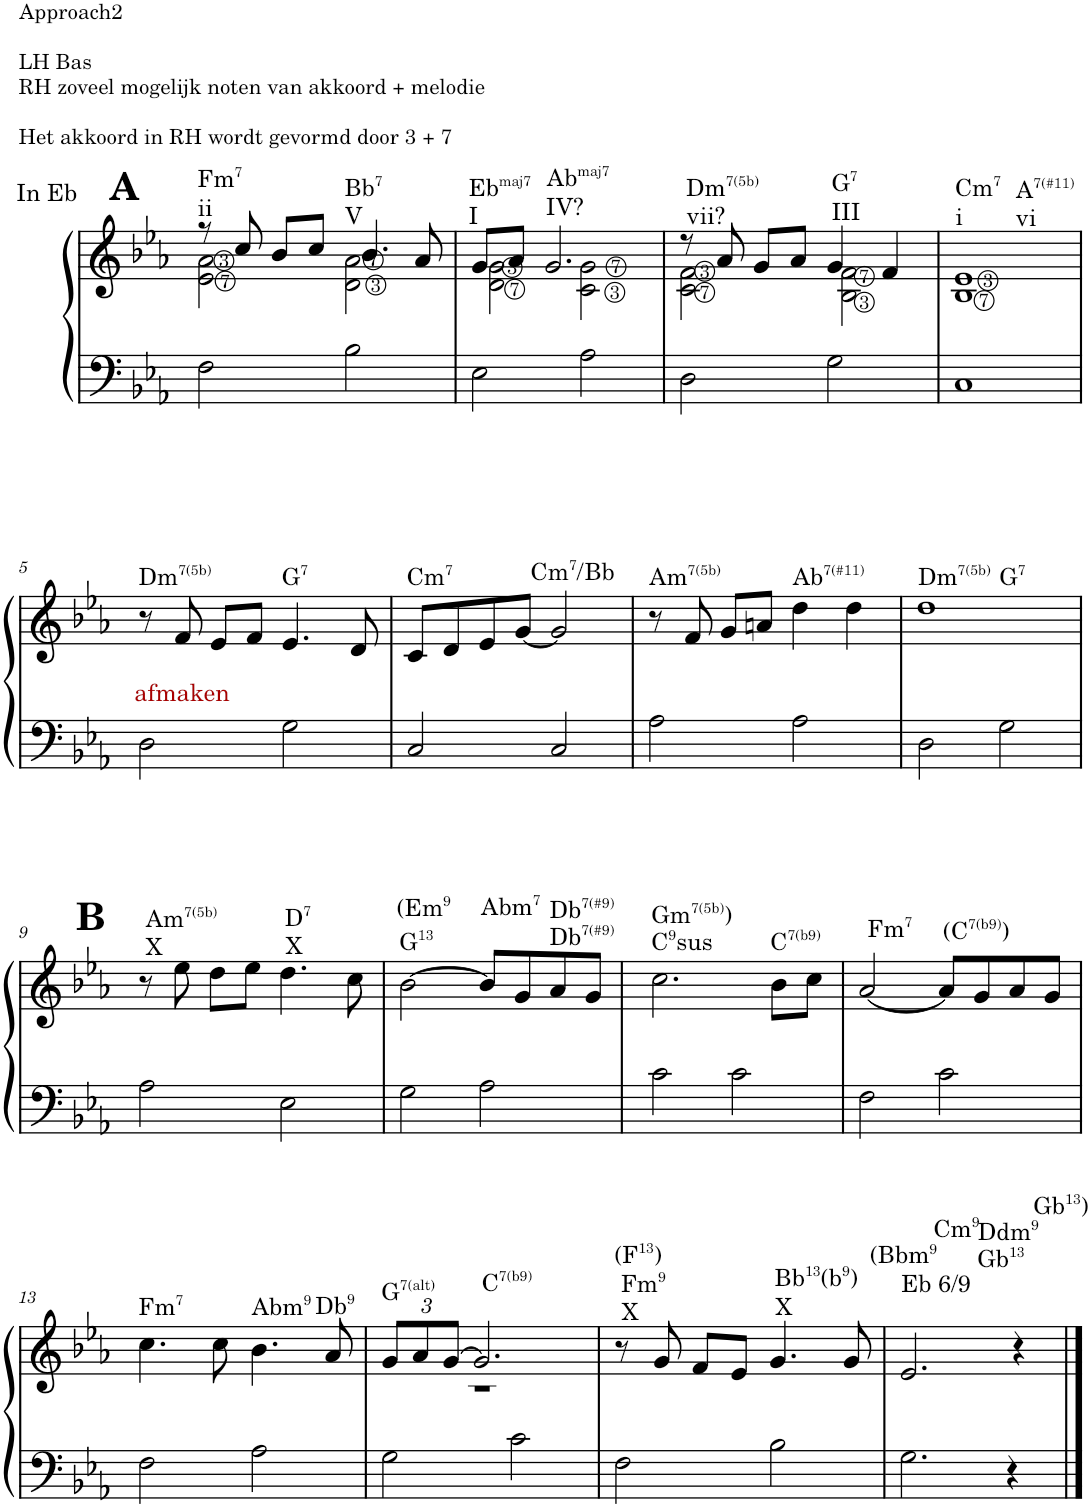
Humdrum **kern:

**kern	**kern
*part1	*part1
*staff2	*staff1
*I"Piano	*
*I'Pno.	*
!!LO:PB:g=z
*clefF4	*clefG2
*k[b-e-a-]	*k[b-e-a-]
*M4/4	*M4/4
=1	=1
*	*^
!	!LO:TX:a:t=Fm	!
!	!LO:TX:a:t=7	!
!	!LO:TX:a:t=ii	!
!	!LO:TX:a:t=In Eb	!
!	!LO:TX:a:B:t=A	!
2F\	8r	2e-\ 2a-\
.	8cc/	.
.	8b-/L	.
.	8cc/J	.
!	!LO:TX:a:t=Bb	!
!	!LO:TX:a:t=7	!
!	!LO:TX:a:t=V	!
2B-\	4.b-/	2d\ 2a-\
.	8a-/	.
=2	=2	=2
!	!LO:TX:a:t=Eb	!
!	!LO:TX:a:t=maj7	!
!	!LO:TX:a:t=I	!
2E-\	8g/L	2d\ 2g\
.	8a-/J	.
!	!LO:TX:a:t=Ab	!
!	!LO:TX:a:t=maj7	!
!	!LO:TX:a:t=IV?	!
.	2.g/	.
2A-\	.	2c\ 2g\
=3	=3	=3
!	!LO:TX:a:t=Dm	!
!	!LO:TX:a:t=7(5b)	!
!	!LO:TX:a:t=vii?	!
2D\	8r	2c\ 2f\
.	8a-/	.
.	8g/L	.
.	8a-/J	.
!	!LO:TX:a:t=G	!
!	!LO:TX:a:t=7	!
!	!LO:TX:a:t=III	!
2G\	4g/	2B-\ 2f\
.	4f/	.
=4	=4	=4
!	!LO:TX:a:t=Cm	!
!	!LO:TX:a:t=7	!
!	!LO:TX:a:t=i	!
!	!LO:TX:a:t=A	!
!	!LO:TX:a:t=7(#11)	!
!	!LO:TX:a:t=vi	!
1C	1e-	1B-
!!LO:LB:g=z
=5	=5	=5
!	!LO:TX:a:t=Dm	!
!	!LO:TX:a:t=7(5b)	!
!LO:TX:a:color=#AA0000:t=afmaken	!	!
*	*v	*v
2D\	8r
.	8f/
.	8e-/L
.	8f/J
!	!LO:TX:a:t=G
!	!LO:TX:a:t=7
2G\	4.e-/
.	8d/
=6	=6
!	!LO:TX:a:t=Cm
!	!LO:TX:a:t=7
2C/	8c/L
.	8d/
!	!LO:TX:a:t=Cm
!	!LO:TX:a:t=7
!	!LO:TX:a:t=/Bb
.	8e-/
.	[8g/J
2C/	2g/]
=7	=7
!	!LO:TX:a:t=Am
!	!LO:TX:a:t=7(5b)
2A-\	8r
.	8f/
.	8g/L
.	8an/J
!	!LO:TX:a:t=Ab
!	!LO:TX:a:t=7(#11)
2A-\	4dd\
.	4dd\
=8	=8
!	!LO:TX:a:t=Dm
!	!LO:TX:a:t=7(5b)
!	!LO:TX:a:t=G
!	!LO:TX:a:t=7
2D\	1dd
2G\	.
!!LO:LB:g=z
=9	=9
!	!LO:TX:a:t=Am
!	!LO:TX:a:t=7(5b)
!	!LO:TX:a:t=X
!	!LO:TX:a:B:t=B
2A-\	8r
.	8ee-\
.	8dd\L
.	8ee-\J
!	!LO:TX:a:t=D
!	!LO:TX:a:t=7
!	!LO:TX:a:t=X
2E-\	4.dd\
.	8cc\
=10	=10
!	!LO:TX:a:t=G
!	!LO:TX:a:t=13
!	!LO:TX:a:t=(Em
!	!LO:TX:a:t=9
2G\	[2b-\
!	!LO:TX:a:t=Abm
!	!LO:TX:a:t=7
2A-\	8b-/L]
.	8g/
!	!LO:TX:a:t=Db
!	!LO:TX:a:t=7(#9)
!	!LO:TX:a:t=Db
!	!LO:TX:a:t=7(#9)
.	8a-/
.	8g/J
=11	=11
!	!LO:TX:a:t=C
!	!LO:TX:a:t=9
!	!LO:TX:a:t=sus
!	!LO:TX:a:t=Gm
!	!LO:TX:a:t=7(5b)
!	!LO:TX:a:t=)
2c\	2.cc\
2c\	.
!	!LO:TX:a:t=C
!	!LO:TX:a:t=7(b9)
.	8b-\L
.	8cc\J
=12	=12
!	!LO:TX:a:t=Fm
!	!LO:TX:a:t=7
2F\	[2a-/
!	!LO:TX:a:t=(C
!	!LO:TX:a:t=7(b9)
!	!LO:TX:a:t=)
2c\	8a-/L]
.	8g/
.	8a-/
.	8g/J
!!LO:LB:g=z
=13	=13
*	*^
!	!LO:TX:a:t=Fm	!
!	!LO:TX:a:t=7	!
2F\	4.cc\	4ryy
.	.	4ryy
.	8cc\	.
!	!LO:TX:a:t=Abm	!
!	!LO:TX:a:t=9	!
2A-\	4.b-\	4ryy
!	!	!LO:TX:a:t=Db
!	!	!LO:TX:a:t=9
.	.	4ryy
.	8a-/	.
=14	=14	=14
*	*Xbrackettup	*
!	!LO:TX:a:t=G	!
!	!LO:TX:a:t=7(alt)	!
2G\	12g/L	1r
.	12a-/	.
.	[12g/J	.
!	!LO:TX:a:t=C	!
!	!LO:TX:a:t=7(b9)	!
.	2.g/]	.
2c\	.	.
*	*v	*v
=15	=15
!	!LO:TX:a:t=Fm
!	!LO:TX:a:t=9
!	!LO:TX:a:t=X
!	!LO:TX:a:t=(F
!	!LO:TX:a:t=13
!	!LO:TX:a:t=)
2F\	8r
.	8g/
.	8f/L
.	8e-/J
!	!LO:TX:a:t=Bb
!	!LO:TX:a:t=13
!	!LO:TX:a:t=(b
!	!LO:TX:a:t=9
!	!LO:TX:a:t=)
!	!LO:TX:a:t=X
2B-\	4.g/
.	8g/
=16	=16
*	*^
!	!LO:TX:a:t=Eb 6/9	!
!	!LO:TX:a:t=(Bbm	!
!	!LO:TX:a:t=9	!
2.G\	2.e-/	4ryy
!	!	!LO:TX:a:t=Cm
!	!	!LO:TX:a:t=9
.	.	4ryy
!	!	!LO:TX:a:t=Gb
!	!	!LO:TX:a:t=13
!	!	!LO:TX:a:t=Ddm
!	!	!LO:TX:a:t=9
.	.	4ryy
!	!LO:TX:a:t=Gb	!
!	!LO:TX:a:t=13	!
!	!LO:TX:a:t=)	!
4r	4r	4ryy
*	*v	*v
==	==
*-	*-
